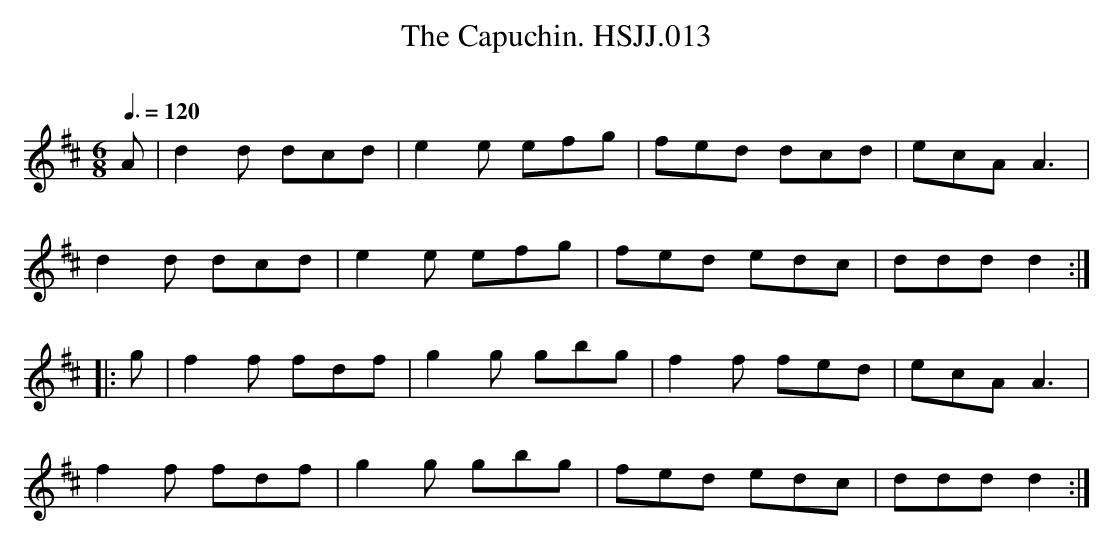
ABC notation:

X:1
T:Capuchin. HSJJ.013, The
M:6/8
L:1/8
Q:3/8=120
O:
K:D
A|d2d dcd|e2e efg|fed dcd|ecAA3|
d2d dcd|e2e efg|fed edc|dddd2:|
|:g|f2f fdf|g2g gbg|f2f fed|ecAA3|
f2f fdf|g2g gbg|fed edc|dddd2:|
